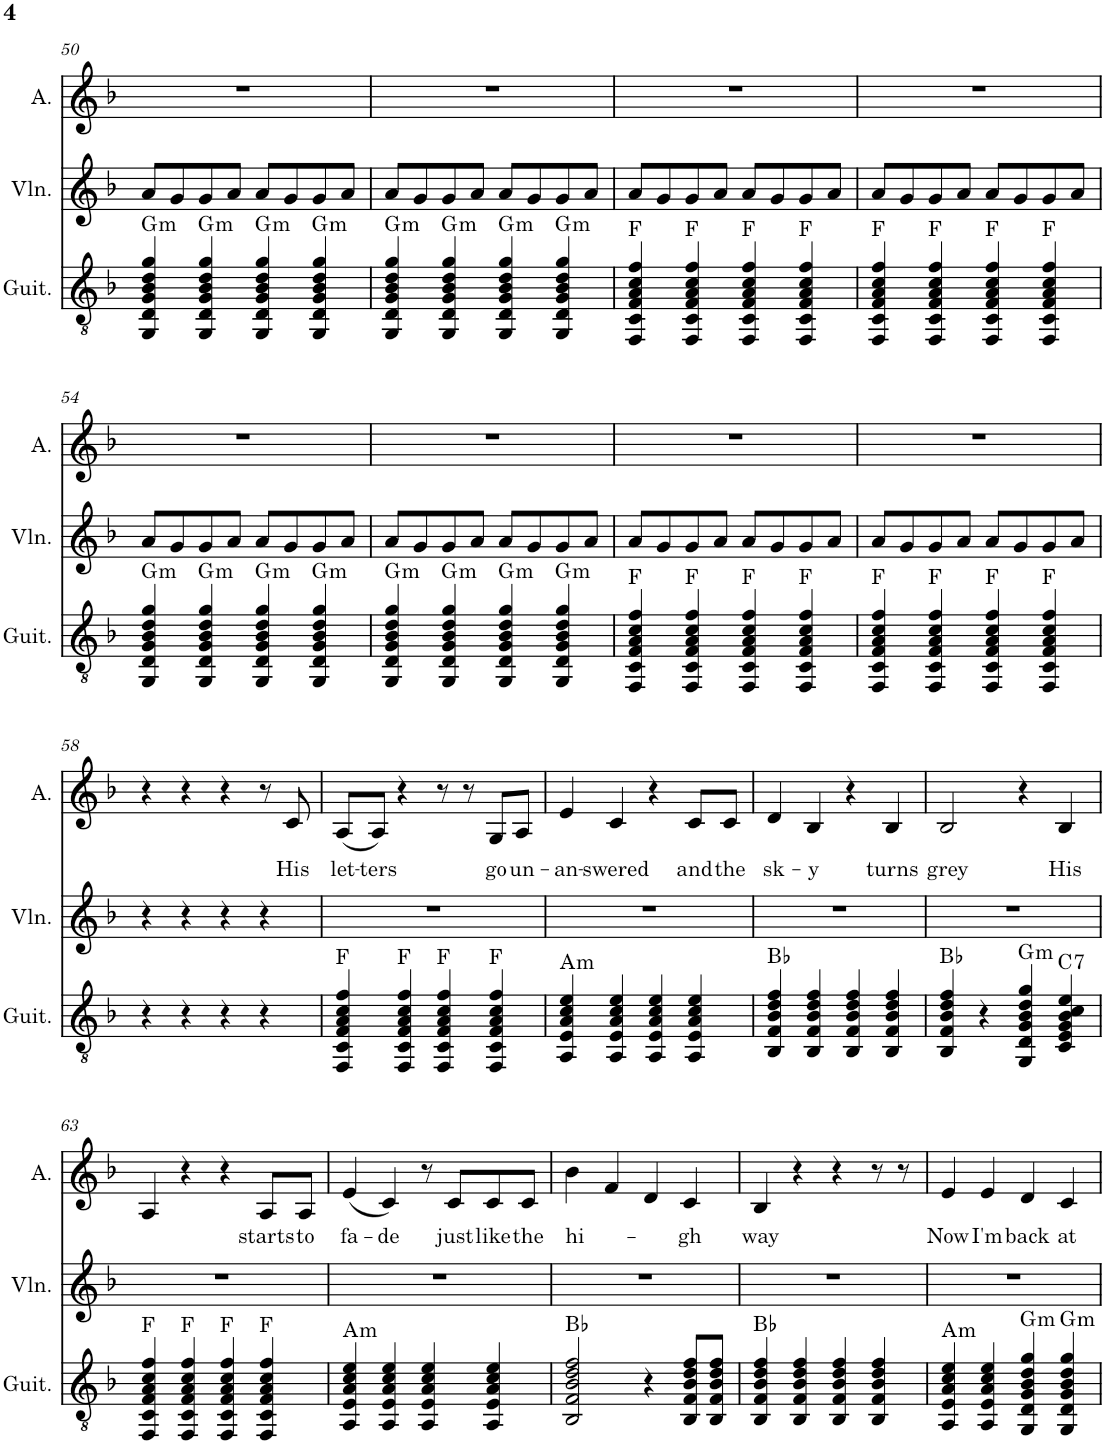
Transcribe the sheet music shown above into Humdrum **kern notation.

**kern	**harte	**kern	**kern	**text
*part3	*part3	*part2	*part1	*part1
*staff3	*	*staff2	*staff1	*staff1
*I"Acoustic Guitar	*	*I"Violin	*I"Alto	*
*I'Guit.	*	*I'Vln.	*I'A.	*
!!LO:PB:g=z
*clefGv2	*	*clefG2	*clefG2	*
*k[b-]	*	*k[b-]	*k[b-]	*
*M4/4	*	*M4/4	*M4/4	*
=50	=50	=50	=50	=50
!	!LO:H:kt=m	!	!	!
4GG/ 4D/ 4G/ 4B-/ 4d/ 4g/	G:min	8a/L	1r	.
.	.	8g/	.	.
!	!LO:H:kt=m	!	!	!
4GG/ 4D/ 4G/ 4B-/ 4d/ 4g/	G:min	8g/	.	.
.	.	8a/J	.	.
!	!LO:H:kt=m	!	!	!
4GG/ 4D/ 4G/ 4B-/ 4d/ 4g/	G:min	8a/L	.	.
.	.	8g/	.	.
!	!LO:H:kt=m	!	!	!
4GG/ 4D/ 4G/ 4B-/ 4d/ 4g/	G:min	8g/	.	.
.	.	8a/J	.	.
=51	=51	=51	=51	=51
!	!LO:H:kt=m	!	!	!
4GG/ 4D/ 4G/ 4B-/ 4d/ 4g/	G:min	8a/L	1r	.
.	.	8g/	.	.
!	!LO:H:kt=m	!	!	!
4GG/ 4D/ 4G/ 4B-/ 4d/ 4g/	G:min	8g/	.	.
.	.	8a/J	.	.
!	!LO:H:kt=m	!	!	!
4GG/ 4D/ 4G/ 4B-/ 4d/ 4g/	G:min	8a/L	.	.
.	.	8g/	.	.
!	!LO:H:kt=m	!	!	!
4GG/ 4D/ 4G/ 4B-/ 4d/ 4g/	G:min	8g/	.	.
.	.	8a/J	.	.
=52	=52	=52	=52	=52
4FF/ 4C/ 4F/ 4A/ 4c/ 4f/	F:maj	8a/L	1r	.
.	.	8g/	.	.
4FF/ 4C/ 4F/ 4A/ 4c/ 4f/	F:maj	8g/	.	.
.	.	8a/J	.	.
4FF/ 4C/ 4F/ 4A/ 4c/ 4f/	F:maj	8a/L	.	.
.	.	8g/	.	.
4FF/ 4C/ 4F/ 4A/ 4c/ 4f/	F:maj	8g/	.	.
.	.	8a/J	.	.
=53	=53	=53	=53	=53
4FF/ 4C/ 4F/ 4A/ 4c/ 4f/	F:maj	8a/L	1r	.
.	.	8g/	.	.
4FF/ 4C/ 4F/ 4A/ 4c/ 4f/	F:maj	8g/	.	.
.	.	8a/J	.	.
4FF/ 4C/ 4F/ 4A/ 4c/ 4f/	F:maj	8a/L	.	.
.	.	8g/	.	.
4FF/ 4C/ 4F/ 4A/ 4c/ 4f/	F:maj	8g/	.	.
.	.	8a/J	.	.
!!LO:LB:g=z
=54	=54	=54	=54	=54
!	!LO:H:kt=m	!	!	!
4GG/ 4D/ 4G/ 4B-/ 4d/ 4g/	G:min	8a/L	1r	.
.	.	8g/	.	.
!	!LO:H:kt=m	!	!	!
4GG/ 4D/ 4G/ 4B-/ 4d/ 4g/	G:min	8g/	.	.
.	.	8a/J	.	.
!	!LO:H:kt=m	!	!	!
4GG/ 4D/ 4G/ 4B-/ 4d/ 4g/	G:min	8a/L	.	.
.	.	8g/	.	.
!	!LO:H:kt=m	!	!	!
4GG/ 4D/ 4G/ 4B-/ 4d/ 4g/	G:min	8g/	.	.
.	.	8a/J	.	.
=55	=55	=55	=55	=55
!	!LO:H:kt=m	!	!	!
4GG/ 4D/ 4G/ 4B-/ 4d/ 4g/	G:min	8a/L	1r	.
.	.	8g/	.	.
!	!LO:H:kt=m	!	!	!
4GG/ 4D/ 4G/ 4B-/ 4d/ 4g/	G:min	8g/	.	.
.	.	8a/J	.	.
!	!LO:H:kt=m	!	!	!
4GG/ 4D/ 4G/ 4B-/ 4d/ 4g/	G:min	8a/L	.	.
.	.	8g/	.	.
!	!LO:H:kt=m	!	!	!
4GG/ 4D/ 4G/ 4B-/ 4d/ 4g/	G:min	8g/	.	.
.	.	8a/J	.	.
=56	=56	=56	=56	=56
4FF/ 4C/ 4F/ 4A/ 4c/ 4f/	F:maj	8a/L	1r	.
.	.	8g/	.	.
4FF/ 4C/ 4F/ 4A/ 4c/ 4f/	F:maj	8g/	.	.
.	.	8a/J	.	.
4FF/ 4C/ 4F/ 4A/ 4c/ 4f/	F:maj	8a/L	.	.
.	.	8g/	.	.
4FF/ 4C/ 4F/ 4A/ 4c/ 4f/	F:maj	8g/	.	.
.	.	8a/J	.	.
=57	=57	=57	=57	=57
4FF/ 4C/ 4F/ 4A/ 4c/ 4f/	F:maj	8a/L	1r	.
.	.	8g/	.	.
4FF/ 4C/ 4F/ 4A/ 4c/ 4f/	F:maj	8g/	.	.
.	.	8a/J	.	.
4FF/ 4C/ 4F/ 4A/ 4c/ 4f/	F:maj	8a/L	.	.
.	.	8g/	.	.
4FF/ 4C/ 4F/ 4A/ 4c/ 4f/	F:maj	8g/	.	.
.	.	8a/J	.	.
!!LO:LB:g=z
=58	=58	=58	=58	=58
4r	.	4r	4r	.
4r	.	4r	4r	.
4r	.	4r	4r	.
4r	.	4r	8r	.
!	!	!	!	!LO:LY:b
.	.	.	8c/	His
=59	=59	=59	=59	=59
!	!	!	!	!LO:LY:b
4FF/ 4C/ 4F/ 4A/ 4c/ 4f/	F:maj	1r	(8A/L	let-
!	!	!	!	!LO:LY:b
.	.	.	8A/J)	-ters
4FF/ 4C/ 4F/ 4A/ 4c/ 4f/	F:maj	.	4r	.
4FF/ 4C/ 4F/ 4A/ 4c/ 4f/	F:maj	.	8r	.
.	.	.	8r	.
!	!	!	!	!LO:LY:b
4FF/ 4C/ 4F/ 4A/ 4c/ 4f/	F:maj	.	8G/L	go
!	!	!	!	!LO:LY:b
.	.	.	8A/J	un-
=60	=60	=60	=60	=60
!	!LO:H:kt=m	!	!	!LO:LY:b
4AA/ 4E/ 4A/ 4c/ 4e/	A:min	1r	4e/	-an-
!	!	!	!	!LO:LY:b
4AA/ 4E/ 4A/ 4c/ 4e/	.	.	4c/	-swered
4AA/ 4E/ 4A/ 4c/ 4e/	.	.	4r	.
!	!	!	!	!LO:LY:b
4AA/ 4E/ 4A/ 4c/ 4e/	.	.	8c/L	and
!	!	!	!	!LO:LY:b
.	.	.	8c/J	the
=61	=61	=61	=61	=61
!	!	!	!	!LO:LY:b
4BB-/ 4F/ 4B-/ 4d/ 4f/	Bb:maj	1r	4d/	sk-
!	!	!	!	!LO:LY:b
4BB-/ 4F/ 4B-/ 4d/ 4f/	.	.	4B-/	-y
4BB-/ 4F/ 4B-/ 4d/ 4f/	.	.	4r	.
!	!	!	!	!LO:LY:b
4BB-/ 4F/ 4B-/ 4d/ 4f/	.	.	4B-/	turns
=62	=62	=62	=62	=62
!	!	!	!	!LO:LY:b
4BB-/ 4F/ 4B-/ 4d/ 4f/	Bb:maj	1r	2B-/	grey
4r	.	.	.	.
!	!LO:H:kt=m	!	!	!
4GG/ 4D/ 4G/ 4B-/ 4d/ 4g/	G:min	.	4r	.
!	!LO:H:kt=7	!	!	!LO:LY:b
4C/ 4E/ 4G/ 4B-/ 4c/ 4e/	C:7	.	4B-/	His
!!LO:LB:g=z
=63	=63	=63	=63	=63
!	!	!	!	!LO:LY:b
4FF/ 4C/ 4F/ 4A/ 4c/ 4f/	F:maj	1r	4A/	love
4FF/ 4C/ 4F/ 4A/ 4c/ 4f/	F:maj	.	4r	.
4FF/ 4C/ 4F/ 4A/ 4c/ 4f/	F:maj	.	4r	.
!	!	!	!	!LO:LY:b
4FF/ 4C/ 4F/ 4A/ 4c/ 4f/	F:maj	.	8A/L	starts
!	!	!	!	!LO:LY:b
.	.	.	8A/J	to
=64	=64	=64	=64	=64
!	!LO:H:kt=m	!	!	!LO:LY:b
4AA/ 4E/ 4A/ 4c/ 4e/	A:min	1r	(4e/	fa-
!	!	!	!	!LO:LY:b
4AA/ 4E/ 4A/ 4c/ 4e/	.	.	4c/)	-de
4AA/ 4E/ 4A/ 4c/ 4e/	.	.	8r	.
!	!	!	!	!LO:LY:b
.	.	.	8c/L	just
!	!	!	!	!LO:LY:b
4AA/ 4E/ 4A/ 4c/ 4e/	.	.	8c/	like
!	!	!	!	!LO:LY:b
.	.	.	8c/J	the
=65	=65	=65	=65	=65
!	!	!	!	!LO:LY:b
2BB-/ 2F/ 2B-/ 2d/ 2f/	Bb:maj	1r	4b-\	hi-
.	.	.	4f/	.
4r	.	.	4d/	.
!	!	!	!	!LO:LY:b
8BB-/ 8F/ 8B-/ 8d/ 8f/L	.	.	4c/	-gh
8BB-/ 8F/ 8B-/ 8d/ 8f/J	.	.	.	.
=66	=66	=66	=66	=66
!	!	!	!	!LO:LY:b
4BB-/ 4F/ 4B-/ 4d/ 4f/	Bb:maj	1r	4B-/	-way
4BB-/ 4F/ 4B-/ 4d/ 4f/	.	.	4r	.
4BB-/ 4F/ 4B-/ 4d/ 4f/	.	.	4r	.
4BB-/ 4F/ 4B-/ 4d/ 4f/	.	.	8r	.
.	.	.	8r	.
=67	=67	=67	=67	=67
!	!LO:H:kt=m	!	!	!LO:LY:b
4AA/ 4E/ 4A/ 4c/ 4e/	A:min	1r	4e/	Now
!	!	!	!	!LO:LY:b
4AA/ 4E/ 4A/ 4c/ 4e/	.	.	4e/	I'm
!	!LO:H:kt=m	!	!	!LO:LY:b
4GG/ 4D/ 4G/ 4B-/ 4d/ 4g/	G:min	.	4d/	back
!	!LO:H:kt=m	!	!	!LO:LY:b
4GG/ 4D/ 4G/ 4B-/ 4d/ 4g/	G:min	.	4c/	at
=	=	=	=	=
*-	*-	*-	*-	*-
